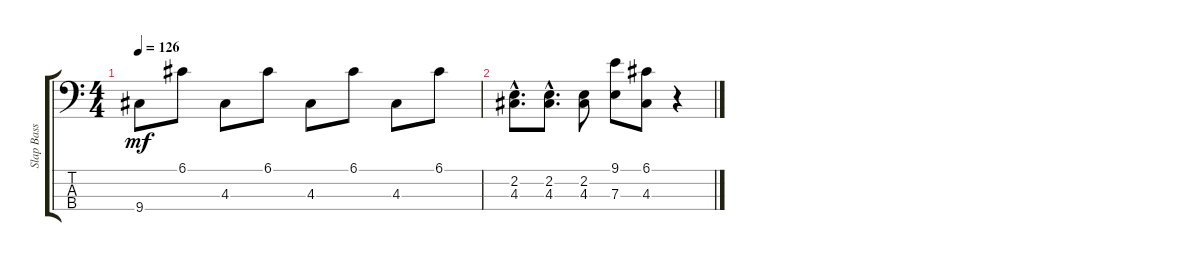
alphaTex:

\track ("Slap Bass 2" "Slap Bass ") {instrument slapbass1}
\staff {score tabs}
\tuning (G2 D2 A1 E1) {hide}
\ts (4 4)
\tempo 126
\clef f4
\ks c
9.4.8{dy mf} 6.1.8 4.3.8 6.1.8 4.3.8 6.1.8 4.3.8 6.1.8 |
(2.2{hac} 4.3{hac}).8{d} (2.2{hac} 4.3{hac}).8{d} (2.2 4.3).8 (9.1 7.3).8 (6.1 4.3).8 r.4
